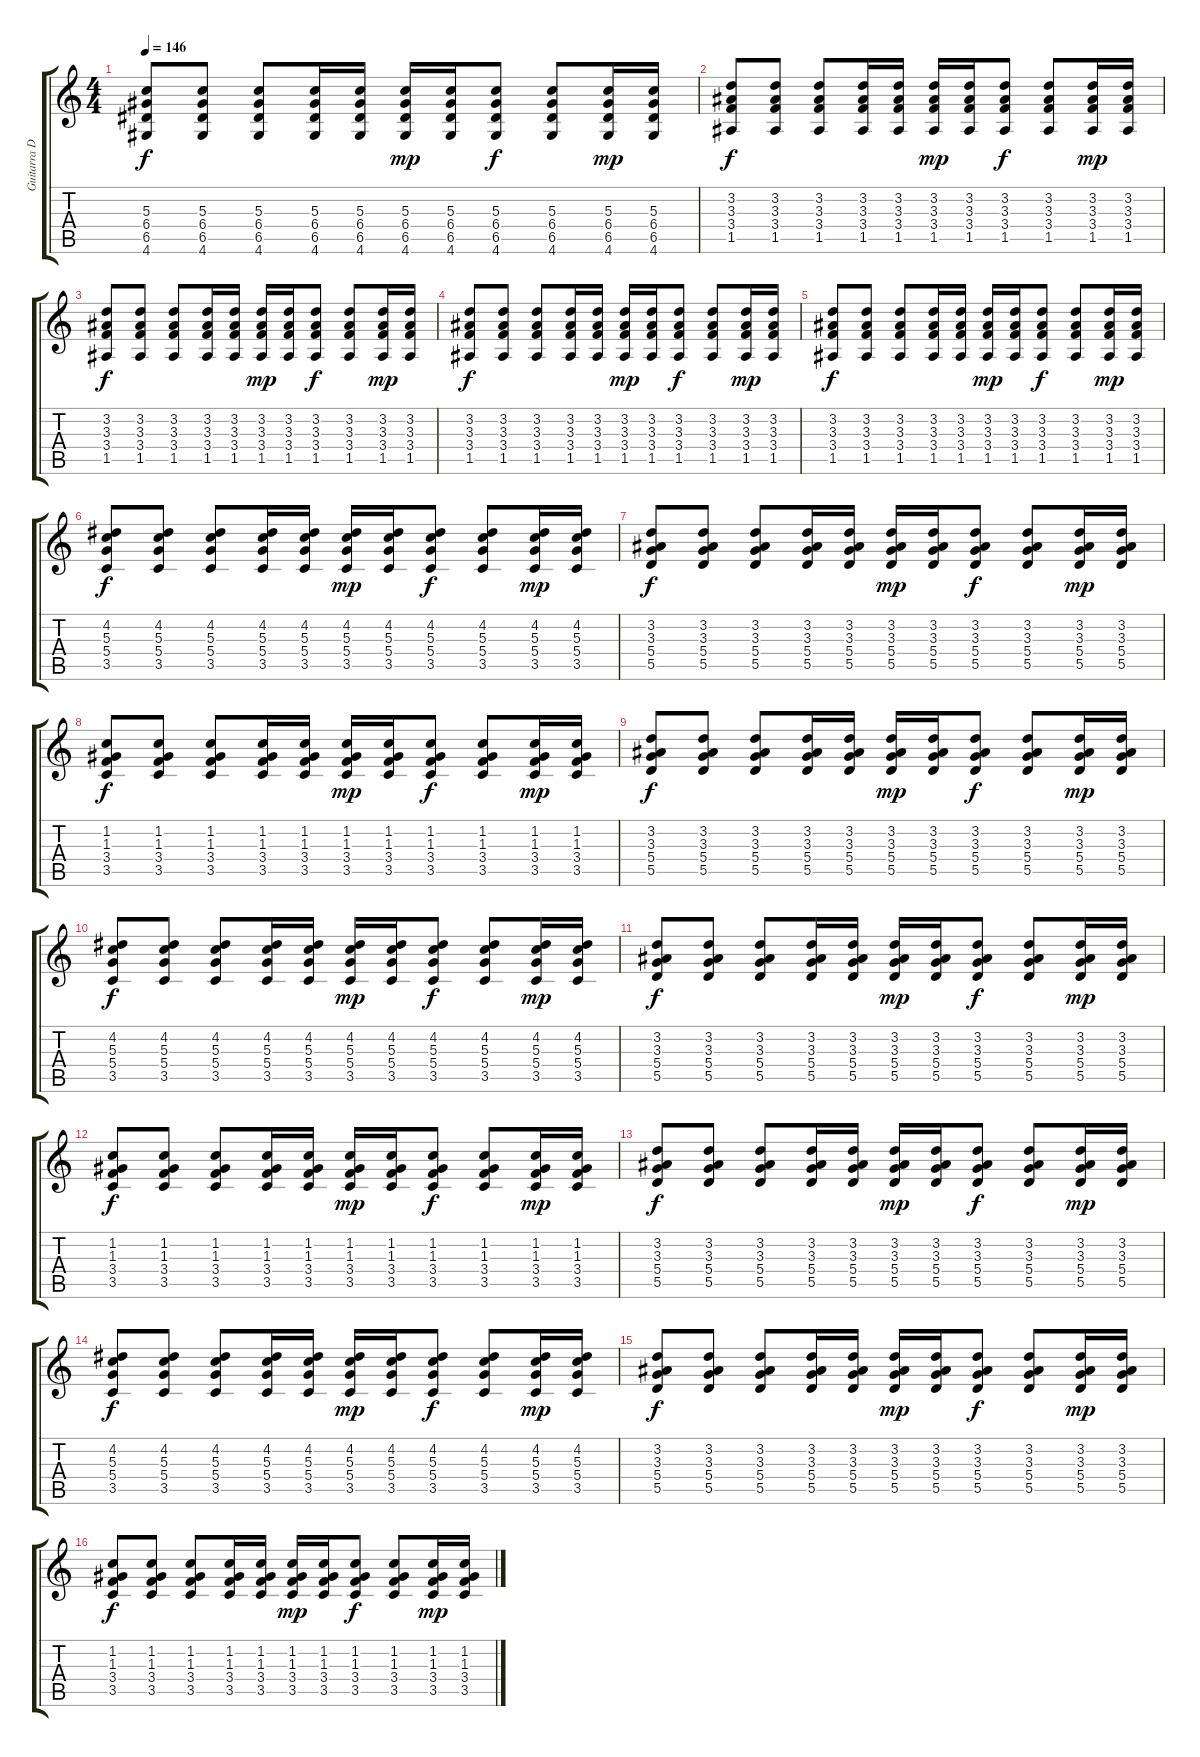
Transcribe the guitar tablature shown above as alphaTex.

\track ("Guitarra Distorsion" "Guitarra D") {instrument distortionguitar}
\staff {score tabs}
\tuning (E4 B3 G3 D3 A2 E2) {hide}
\ts (4 4)
\tempo 146
\clef g2
\ks c
(5.3 6.4 6.5 4.6).8{dy f} (5.3 6.4 6.5 4.6).8 (5.3 6.4 6.5 4.6).8 (5.3 6.4 6.5 4.6).16 (5.3 6.4 6.5 4.6).16 (5.3 6.4 6.5 4.6).16{dy mp} (5.3 6.4 6.5 4.6).16 (5.3 6.4 6.5 4.6).8{dy f} (5.3 6.4 6.5 4.6).8 (5.3 6.4 6.5 4.6).16{dy mp} (5.3 6.4 6.5 4.6).16 |
(3.2 3.3 3.4 1.5).8{dy f} (3.2 3.3 3.4 1.5).8 (3.2 3.3 3.4 1.5).8 (3.2 3.3 3.4 1.5).16 (3.2 3.3 3.4 1.5).16 (3.2 3.3 3.4 1.5).16{dy mp} (3.2 3.3 3.4 1.5).16 (3.2 3.3 3.4 1.5).8{dy f} (3.2 3.3 3.4 1.5).8 (3.2 3.3 3.4 1.5).16{dy mp} (3.2 3.3 3.4 1.5).16 |
(3.2 3.3 3.4 1.5).8{dy f} (3.2 3.3 3.4 1.5).8 (3.2 3.3 3.4 1.5).8 (3.2 3.3 3.4 1.5).16 (3.2 3.3 3.4 1.5).16 (3.2 3.3 3.4 1.5).16{dy mp} (3.2 3.3 3.4 1.5).16 (3.2 3.3 3.4 1.5).8{dy f} (3.2 3.3 3.4 1.5).8 (3.2 3.3 3.4 1.5).16{dy mp} (3.2 3.3 3.4 1.5).16 |
(3.2 3.3 3.4 1.5).8{dy f} (3.2 3.3 3.4 1.5).8 (3.2 3.3 3.4 1.5).8 (3.2 3.3 3.4 1.5).16 (3.2 3.3 3.4 1.5).16 (3.2 3.3 3.4 1.5).16{dy mp} (3.2 3.3 3.4 1.5).16 (3.2 3.3 3.4 1.5).8{dy f} (3.2 3.3 3.4 1.5).8 (3.2 3.3 3.4 1.5).16{dy mp} (3.2 3.3 3.4 1.5).16 |
(3.2 3.3 3.4 1.5).8{dy f} (3.2 3.3 3.4 1.5).8 (3.2 3.3 3.4 1.5).8 (3.2 3.3 3.4 1.5).16 (3.2 3.3 3.4 1.5).16 (3.2 3.3 3.4 1.5).16{dy mp} (3.2 3.3 3.4 1.5).16 (3.2 3.3 3.4 1.5).8{dy f} (3.2 3.3 3.4 1.5).8 (3.2 3.3 3.4 1.5).16{dy mp} (3.2 3.3 3.4 1.5).16 |
(4.2 5.3 5.4 3.5).8{dy f} (4.2 5.3 5.4 3.5).8 (4.2 5.3 5.4 3.5).8 (4.2 5.3 5.4 3.5).16 (4.2 5.3 5.4 3.5).16 (4.2 5.3 5.4 3.5).16{dy mp} (4.2 5.3 5.4 3.5).16 (4.2 5.3 5.4 3.5).8{dy f} (4.2 5.3 5.4 3.5).8 (4.2 5.3 5.4 3.5).16{dy mp} (4.2 5.3 5.4 3.5).16 |
(3.2 3.3 5.4 5.5).8{dy f} (3.2 3.3 5.4 5.5).8 (3.2 3.3 5.4 5.5).8 (3.2 3.3 5.4 5.5).16 (3.2 3.3 5.4 5.5).16 (3.2 3.3 5.4 5.5).16{dy mp} (3.2 3.3 5.4 5.5).16 (3.2 3.3 5.4 5.5).8{dy f} (3.2 3.3 5.4 5.5).8 (3.2 3.3 5.4 5.5).16{dy mp} (3.2 3.3 5.4 5.5).16 |
(1.2 1.3 3.4 3.5).8{dy f} (1.2 1.3 3.4 3.5).8 (1.2 1.3 3.4 3.5).8 (1.2 1.3 3.4 3.5).16 (1.2 1.3 3.4 3.5).16 (1.2 1.3 3.4 3.5).16{dy mp} (1.2 1.3 3.4 3.5).16 (1.2 1.3 3.4 3.5).8{dy f} (1.2 1.3 3.4 3.5).8 (1.2 1.3 3.4 3.5).16{dy mp} (1.2 1.3 3.4 3.5).16 |
(3.2 3.3 5.4 5.5).8{dy f} (3.2 3.3 5.4 5.5).8 (3.2 3.3 5.4 5.5).8 (3.2 3.3 5.4 5.5).16 (3.2 3.3 5.4 5.5).16 (3.2 3.3 5.4 5.5).16{dy mp} (3.2 3.3 5.4 5.5).16 (3.2 3.3 5.4 5.5).8{dy f} (3.2 3.3 5.4 5.5).8 (3.2 3.3 5.4 5.5).16{dy mp} (3.2 3.3 5.4 5.5).16 |
(4.2 5.3 5.4 3.5).8{dy f} (4.2 5.3 5.4 3.5).8 (4.2 5.3 5.4 3.5).8 (4.2 5.3 5.4 3.5).16 (4.2 5.3 5.4 3.5).16 (4.2 5.3 5.4 3.5).16{dy mp} (4.2 5.3 5.4 3.5).16 (4.2 5.3 5.4 3.5).8{dy f} (4.2 5.3 5.4 3.5).8 (4.2 5.3 5.4 3.5).16{dy mp} (4.2 5.3 5.4 3.5).16 |
(3.2 3.3 5.4 5.5).8{dy f} (3.2 3.3 5.4 5.5).8 (3.2 3.3 5.4 5.5).8 (3.2 3.3 5.4 5.5).16 (3.2 3.3 5.4 5.5).16 (3.2 3.3 5.4 5.5).16{dy mp} (3.2 3.3 5.4 5.5).16 (3.2 3.3 5.4 5.5).8{dy f} (3.2 3.3 5.4 5.5).8 (3.2 3.3 5.4 5.5).16{dy mp} (3.2 3.3 5.4 5.5).16 |
(1.2 1.3 3.4 3.5).8{dy f} (1.2 1.3 3.4 3.5).8 (1.2 1.3 3.4 3.5).8 (1.2 1.3 3.4 3.5).16 (1.2 1.3 3.4 3.5).16 (1.2 1.3 3.4 3.5).16{dy mp} (1.2 1.3 3.4 3.5).16 (1.2 1.3 3.4 3.5).8{dy f} (1.2 1.3 3.4 3.5).8 (1.2 1.3 3.4 3.5).16{dy mp} (1.2 1.3 3.4 3.5).16 |
(3.2 3.3 5.4 5.5).8{dy f} (3.2 3.3 5.4 5.5).8 (3.2 3.3 5.4 5.5).8 (3.2 3.3 5.4 5.5).16 (3.2 3.3 5.4 5.5).16 (3.2 3.3 5.4 5.5).16{dy mp} (3.2 3.3 5.4 5.5).16 (3.2 3.3 5.4 5.5).8{dy f} (3.2 3.3 5.4 5.5).8 (3.2 3.3 5.4 5.5).16{dy mp} (3.2 3.3 5.4 5.5).16 |
(4.2 5.3 5.4 3.5).8{dy f} (4.2 5.3 5.4 3.5).8 (4.2 5.3 5.4 3.5).8 (4.2 5.3 5.4 3.5).16 (4.2 5.3 5.4 3.5).16 (4.2 5.3 5.4 3.5).16{dy mp} (4.2 5.3 5.4 3.5).16 (4.2 5.3 5.4 3.5).8{dy f} (4.2 5.3 5.4 3.5).8 (4.2 5.3 5.4 3.5).16{dy mp} (4.2 5.3 5.4 3.5).16 |
(3.2 3.3 5.4 5.5).8{dy f} (3.2 3.3 5.4 5.5).8 (3.2 3.3 5.4 5.5).8 (3.2 3.3 5.4 5.5).16 (3.2 3.3 5.4 5.5).16 (3.2 3.3 5.4 5.5).16{dy mp} (3.2 3.3 5.4 5.5).16 (3.2 3.3 5.4 5.5).8{dy f} (3.2 3.3 5.4 5.5).8 (3.2 3.3 5.4 5.5).16{dy mp} (3.2 3.3 5.4 5.5).16 |
(1.2 1.3 3.4 3.5).8{dy f} (1.2 1.3 3.4 3.5).8 (1.2 1.3 3.4 3.5).8 (1.2 1.3 3.4 3.5).16 (1.2 1.3 3.4 3.5).16 (1.2 1.3 3.4 3.5).16{dy mp} (1.2 1.3 3.4 3.5).16 (1.2 1.3 3.4 3.5).8{dy f} (1.2 1.3 3.4 3.5).8 (1.2 1.3 3.4 3.5).16{dy mp} (1.2 1.3 3.4 3.5).16
